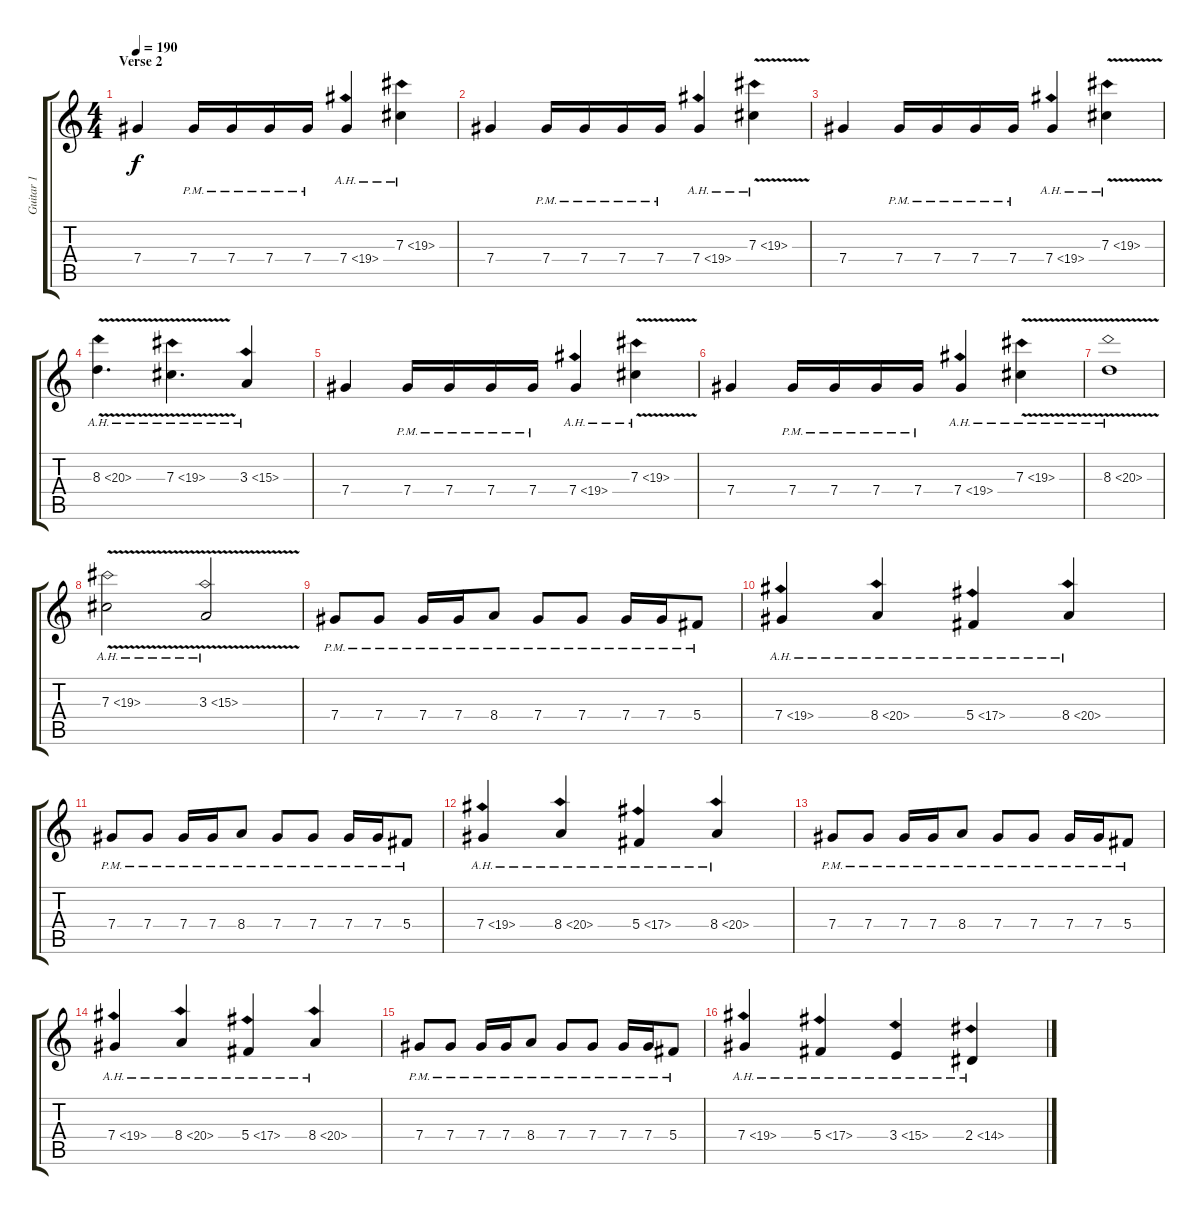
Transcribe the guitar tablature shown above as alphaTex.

\track ("Guitar 1" "Guitar 1") {instrument distortionguitar}
\staff {score tabs}
\tuning (Eb4 Bb3 Gb3 Db3 Ab2 Eb2) {hide}
\ts (4 4)
\section ("" "Verse 2")
\tempo 190
\clef g2
\ks c
7.4.4{dy f volume 16 balance 8} 7.4{pm}.16 7.4{pm}.16 7.4{pm}.16 7.4{pm}.16 7.4{ah 12}.4 7.3{ah 12}.4 |
7.4.4 7.4{pm}.16 7.4{pm}.16 7.4{pm}.16 7.4{pm}.16 7.4{ah 12}.4 7.3{ah 12 v}.4 |
7.4.4 7.4{pm}.16 7.4{pm}.16 7.4{pm}.16 7.4{pm}.16 7.4{ah 12}.4 7.3{ah 12 v}.4 |
8.3{ah 12 v}.4{d} 7.3{ah 12 v}.4{d} 3.3{ah 12}.4 |
7.4.4 7.4{pm}.16 7.4{pm}.16 7.4{pm}.16 7.4{pm}.16 7.4{ah 12}.4 7.3{ah 12 v}.4 |
7.4.4 7.4{pm}.16 7.4{pm}.16 7.4{pm}.16 7.4{pm}.16 7.4{ah 12}.4 7.3{ah 12 v}.4 |
8.3{ah 12 v}.1 |
7.3{ah 12 v}.2 3.3{ah 12 v}.2 |
7.4{pm}.8 7.4{pm}.8 7.4{pm}.16 7.4{pm}.16 8.4{pm}.8 7.4{pm}.8 7.4{pm}.8 7.4{pm}.16 7.4{pm}.16 5.4{pm}.8 |
7.4{ah 12}.4 8.4{ah 12}.4 5.4{ah 12}.4 8.4{ah 12}.4 |
7.4{pm}.8 7.4{pm}.8 7.4{pm}.16 7.4{pm}.16 8.4{pm}.8 7.4{pm}.8 7.4{pm}.8 7.4{pm}.16 7.4{pm}.16 5.4{pm}.8 |
7.4{ah 12}.4 8.4{ah 12}.4 5.4{ah 12}.4 8.4{ah 12}.4 |
7.4{pm}.8 7.4{pm}.8 7.4{pm}.16 7.4{pm}.16 8.4{pm}.8 7.4{pm}.8 7.4{pm}.8 7.4{pm}.16 7.4{pm}.16 5.4{pm}.8 |
7.4{ah 12}.4 8.4{ah 12}.4 5.4{ah 12}.4 8.4{ah 12}.4 |
7.4{pm}.8 7.4{pm}.8 7.4{pm}.16 7.4{pm}.16 8.4{pm}.8 7.4{pm}.8 7.4{pm}.8 7.4{pm}.16 7.4{pm}.16 5.4{pm}.8 |
7.4{ah 12}.4 5.4{ah 12}.4 3.4{ah 12}.4 2.4{ah 12}.4
